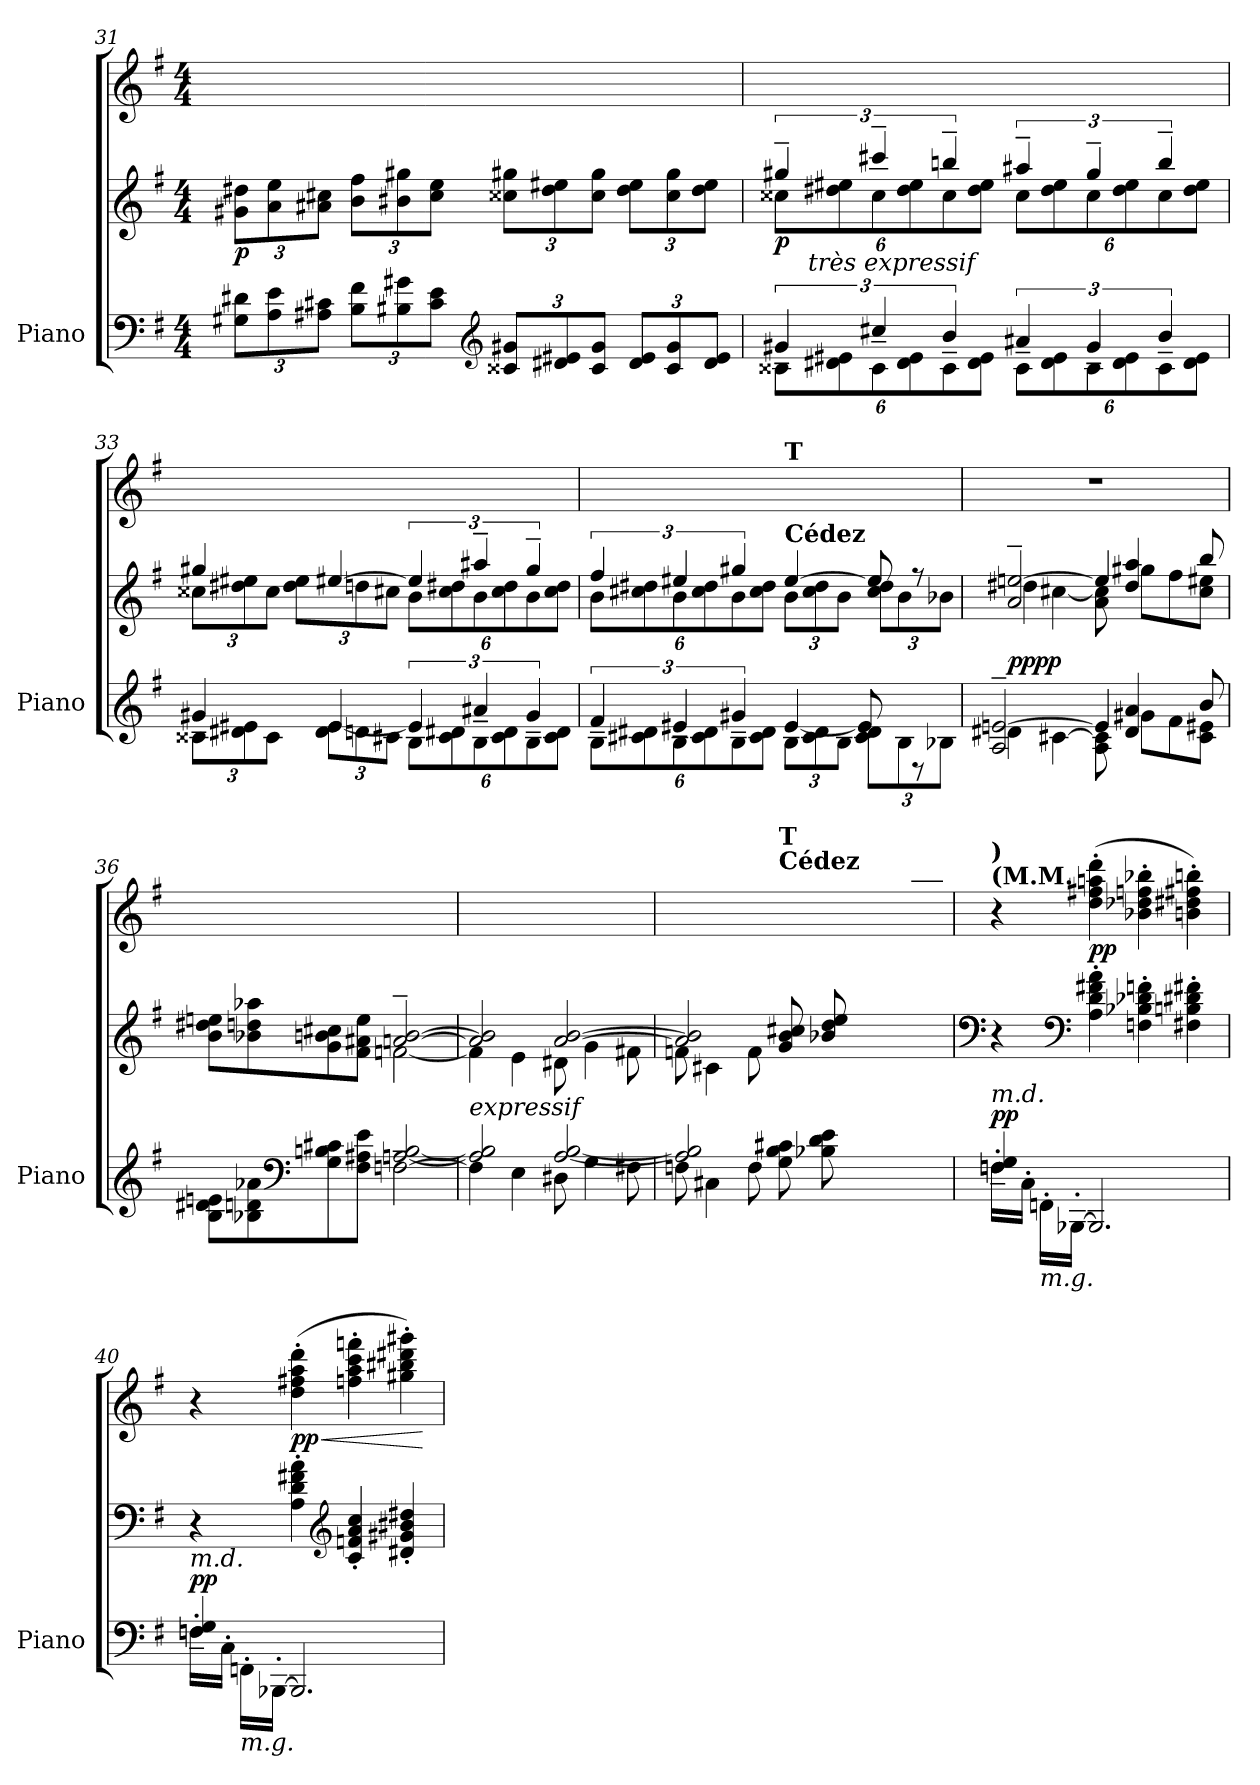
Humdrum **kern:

**kern	**kern	**kern	**dynam
*part1	*part1	*part1	*part1
*staff3	*staff2	*staff1	*staff1/2/3
*I"Piano	*	*	*
*I'Piano	*	*	*
*clefF4	*clefG2	*clefG2	*
*k[f#]	*k[f#]	*k[f#]	*
*M4/4	*M4/4	*M4/4	*
*Xbrackettup	*Xbrackettup	*	*
=31	=31	=31	=31
!	!	!	!LO:DY:b=2
12G#X\ 12d#X\L	12g#X\ 12dd#X\L	1ryy	p
12A\ 12e\	12a\ 12ee\	.	.
12A#X\ 12c#X\J	12a#X\ 12cc#X\J	.	.
12B\ 12f#\L	12b\ 12ff#\L	.	.
12B#X\ 12g#X\	12b#X\ 12gg#X\	.	.
12c#\ 12e\J	12cc#\ 12ee\J	.	.
*clefG2	*	*	*
12c##X/ 12g#X/L	12cc##X\ 12gg#X\L	.	.
12d#X/ 12e#X/	12dd#\ 12ee#X\	.	.
12c##/ 12g#/J	12cc##\ 12gg#\J	.	.
12d#/ 12e#/L	12dd#\ 12ee#\L	.	.
12c##/ 12g#/	12cc##\ 12gg#\	.	.
12d#/ 12e#/J	12dd#\ 12ee#\J	.	.
=32	=32	=32	=32
*^	*^	*	*
*	*brackettup	*brackettup	*Xbrackettup	*	*
!	!	!	!	!	!LO:DY:b=2
12c##X\L	6g#X~/	6gg#X~/	12cc##X\L	1ryy	p
!	!	!	!LO:TX:b:i:t=très expressif	!	!
12d#X\ 12e#X\	.	.	12dd#X\ 12ee#X\	.	.
12c##\	6cc#X~/	6ccc#X~/	12cc##\	.	.
12d#\ 12e#\	.	.	12dd#\ 12ee#\	.	.
12c##\	6b~/	6bbn~/	12cc##\	.	.
12d#\ 12e#\J	.	.	12dd#\ 12ee#\J	.	.
*Xbrackettup	*brackettup	*brackettup	*Xbrackettup	*	*
12c##\L	6a#X~/	6aa#X~/	12cc##\L	.	.
12d#\ 12e#\	.	.	12dd#\ 12ee#\	.	.
12c##\	6g#~/	6gg#~/	12cc##\	.	.
12d#\ 12e#\	.	.	12dd#\ 12ee#\	.	.
12c##\	6b~/	6bb~/	12cc##\	.	.
12d#\ 12e#\J	.	.	12dd#\ 12ee#\J	.	.
!!LO:LB:g=z
=33	=33	=33	=33	=33	=33
*Xbrackettup	*	*	*	*	*
12c##X\L	4g#X~/	4gg#X/	12cc##X\L	1ryy	.
12d#X\ 12e#X\	.	.	12dd#X\ 12ee#X\	.	.
12c##\J	.	.	12cc##\J	.	.
12d#\ 12e#\L	[4e#/	[4ee#X/	12dd#\ 12ee#\L	.	.
12dn\	.	.	12ddn\	.	.
12c#X\J	.	.	12cc#X\J	.	.
*	*brackettup	*brackettup	*Xbrackettup	*	*
!	!	!	!	!	!LO:DY:b=2
!	!	!	!	!	!LO:DY:n=1:b=2
12B\L	6e#/]	6ee#/]	12b\L	.	other-dynamics p
12c#\ 12d#X\	.	.	12cc#\ 12dd#X\	.	.
12B\	6a#X~/	6aa#X~/	12b\	.	.
12c#\ 12d#\	.	.	12cc#\ 12dd#\	.	.
12B\	6g#~/	6gg#~/	12b\	.	.
12c#\ 12d#\J	.	.	12cc#\ 12dd#\J	.	.
=34	=34	=34	=34	=34	=34
*Xbrackettup	*brackettup	*brackettup	*Xbrackettup	*	*
*	*	*	*	*^	*
12B\L	6f#~/	6ff#/	12b\L	1ryy	2ryy	.
12c#X\ 12d#X\	.	.	12cc#X\ 12dd#X\	.	.	.
12B\	6e#X~/	6ee#X/	12b\	.	.	.
12c#\ 12d#\	.	.	12cc#\ 12dd#\	.	.	.
12B\	6g#X~/	6gg#X/	12b\	.	.	.
12c#\ 12d#\J	.	.	12cc#\ 12dd#\J	.	.	.
*Xbrackettup	*	*	*	*	*	*
!	!	!	!	!	!LO:TX:a:B:t=T	!
!	!	!LO:TX:a:B:t=Cédez	!	!	!	!
12B\L	[4e#/	[4ee#/	12b\L	.	2ryy	.
12c#\ 12d#\	.	.	12cc#\ 12dd#\	.	.	.
12B\J	.	.	12b\J	.	.	.
12c#\ 12d#\L	8e#/]	8ee#/]	12cc#\ 12dd#\L	.	.	.
12B\	.	.	12b\	.	.	.
.	8r	8r	.	.	.	.
12B-X\J	.	.	12b-X\J	.	.	.
*v	*v	*	*	*	*	*
*	*v	*v	*	*	*
*	*	*v	*v	*
!!LO:PB:g=z
=35	=35	=35	=35
*	*	*MM66	*
*^	*^	*^	*
*	*^	*	*^	*	*	*
!	!	!	!	!	!	!LO:TX:a:B:t=au Mouv	!	!
!	!	!	!	!	!	!LO:TX:a:t=t	!	!
!	!	!	!	!	!	!	!	!LO:DY:a=3
!	!	!	!	!	!	!	!	!LO:DY:n=1:a=2
*	*	*	*	*	*	*v	*v	*
4d#X\	2ryy	2A/~ [2en/~	2a/~ [2een/~	4dd#X\	2ryy	1r	pp pp
[4c#X\	.	.	.	[4cc#X\	.	.	.
8A\ 8c#\]	8ryy	4e/]	4ee/]	8a\ 8cc#\]	8raayy	.	.
8g#X\L	4d#/ 4a/	.	.	8gg#X\L	4dd#/ 4aa/	.	.
8f#\	.	8ryy	8raayy	8ff#\	.	.	.
8c#\ 8e#X\J	8ryy	8b/	8bb/	8cc#\ 8ee#X\J	8rDyy	.	.
*	*v	*v	*	*	*	*	*
*	*	*	*v	*v	*	*
=36	=36	=36	=36	=36	=36
2raaaayy	8B\ 8d#X\ 8en\L	8b\ 8dd#X\ 8een\L	2rcyy	1ryy	.
.	8B-X\ 8dn\ 8a-X\	8b-X\ 8ddn\ 8aa-X\	.	.	.
*clefF4	*	*	*	*	*
.	8G\ 8Bn\ 8c#X\	8g\ 8bn\ 8cc#X\	.	.	.
.	8F#\ 8A#X\ 8e\J	8f#\ 8a#X\ 8ee\J	.	.	.
[2Fn~\	[2An/ [2B/	[2an/~ [2b/~	[2fn\	.	.
=37	=37	=37	=37	=37	=37
!	!	!LO:TX:b:i:t=expressif	!	!	!
4Fn\]	2A/] 2B/]	2a/] 2b/]	4fn\]	1ryy	.
4E\	.	.	4e\	.	.
8D#X\	[2A/ [2B/	[2a/ [2b/	8d#X\	.	.
4G\	.	.	4g\	.	.
8F#X\	.	.	8f#X\	.	.
!!LO:LB:g=z
=38	=38	=38	=38	=38	=38
*	*	*	*^	*	*
8Fn\	2A/] 2B/]	(>2a/] 2b/]	8fn\	2.ryy	2ryy	.
4C#X\	.	.	4c#X\	.	.	.
8F\	.	.	8f\	.	.	.
!	!	!	!	!	!LO:TX:a:B:t=Cédez	!
!	!	!	!	!	!LO:TX:a:B:t=T	!
2ryy	8G\ 8B\ 8c#X\L	8g/ 8b/ 8cc#X/L	4rAyy	.	4ryy	.
.	8B-X\ 8d\ 8e\	8b-X/ 8dd/ 8ee/	.	.	.	.
.	4ryy	4ryy	4rffyy	8d-X\ 8fn\ 8gn\	8dd-X\ 8ffn\ 8ggn\	.
.	.	.	.	8e\ 8a-X\ 8b-X\J	8ee\ 8aa-X\ 8bb-X\J)	.
*	*	*v	*v	*v	*	*
=39	=39	=39	=39	=39
*	*	*	*MM52	*
*	*	*^	*	*
*	*	*	*^	*	*
!	!	!	!	!	!LO:TX:a:B:t=(M.M.	!
!	!	!	!	!	!LO:TX:a:B:t=)	!
!LO:TX:a:i:t=m.d.	!	!	!	!	!	!
!	!	!	!	!	!	!LO:DY:a=3
*	*	*v	*v	*v	*	*
16F'\LL	4Fn/~ 4G/~	4r	4r	pp
16C'\JJ	.	.	.	.
!LO:TX:b:i:t=m.g.	!	!	!	!
16FFn'\LL	.	.	.	.
[16BBB-X'\JJ	.	.	.	.
*	*	*clefF4	*	*
!	!	!	!	!LO:DY:b
4ryy	2.BBB-/]	4A\' 4d\' 4f#X\' 4a\'	(>4dd\' 4ff#X\' 4aan\' 4ddd\'	pp
2ryy	.	4Fn\' 4B-X\' 4d-X\' 4fn\'	4b-X\' 4dd-X\' 4ffn\' 4bb-X\'	.
.	.	4F#X\' 4Bn\' 4d#X\' 4f#X\'	4bn\' 4dd#X\' 4ff#X\' 4bbn\')	.
=40	=40	=40	=40	=40
!LO:TX:a:i:t=m.d.	!	!	!	!
!	!	!	!	!LO:DY:a=3
16F'\LL	4Fn/~ 4G/~	4r	4r	pp
16C'\JJ	.	.	.	.
!LO:TX:b:i:t=m.g.	!	!	!	!
16FFn'\LL	.	.	.	.
[16BBB-X'\JJ	.	.	.	.
!	!	!	!	!LO:HP:b
!	!	!	!	!LO:DY:n=1:b
4ryy	2.BBB-/]	4A\' 4d\' 4f#X\' 4a\'	(>4dd\' 4ff#X\' 4aa\' 4ddd\'	< pp
*	*	*clefG2	*	*
2ryy	.	4c/' 4fn/' 4a/' 4cc/'	4ffn\' 4aa\' 4ccc\' 4fffn\'	.
.	.	4d#X/' 4g#X/' 4b#X/' 4dd#X/'	4gg#X\' 4bb#X\' 4ddd#X\' 4ggg#X\')	.
*v	*v	*	*	*
.	.	.	[
=	=	=	=
*-	*-	*-	*-
